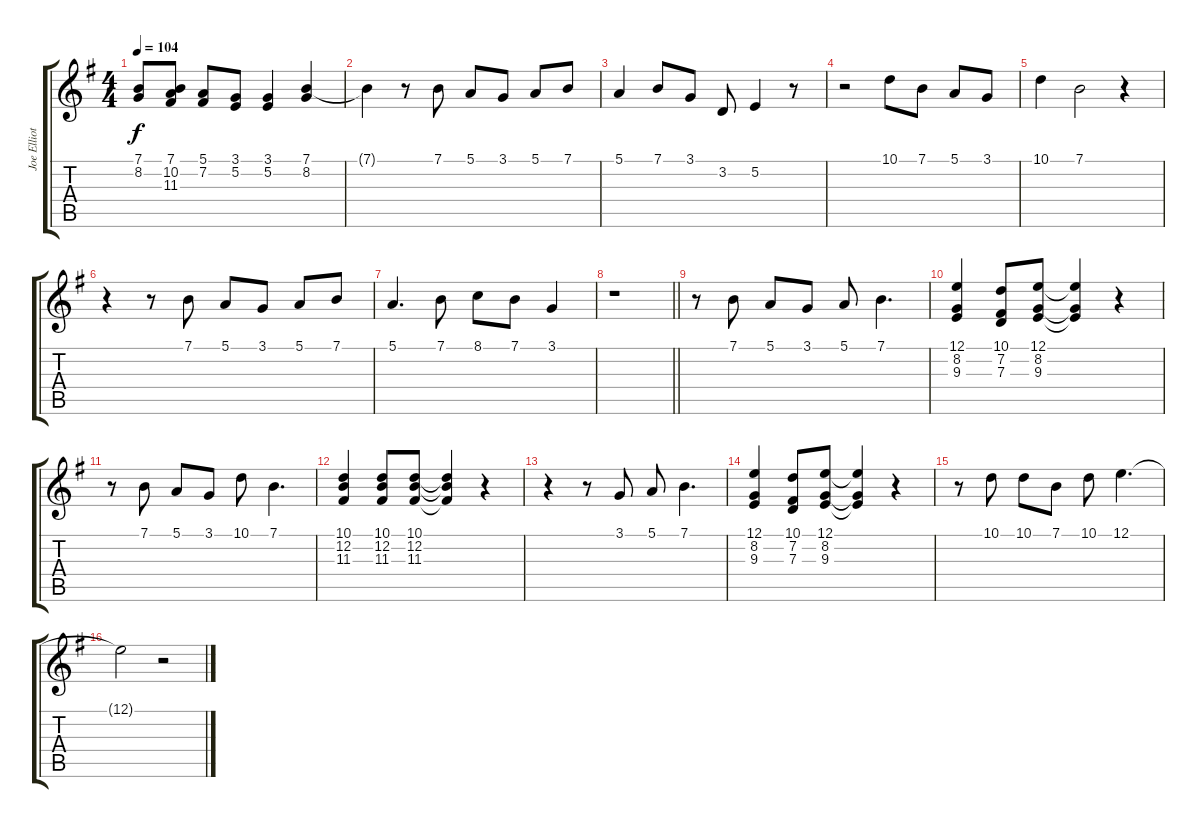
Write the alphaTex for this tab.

\track ("Joe Elliott" "Joe Elliot") {instrument lead1square}
\staff {score tabs}
\tuning (E4 B3 G3 D3 A2 E2) {hide}
\ts (4 4)
\tempo 104
\clef g2
\ks eminor
(7.1 8.2).8{dy f} (7.1 10.2 11.3).8 (5.1 7.2).8 (3.1 5.2).8 (3.1 5.2).4 (7.1 8.2).4 |
7.1{t}.4 r.8 7.1.8 5.1.8 3.1.8 5.1.8 7.1.8 |
5.1.4 7.1.8 3.1.8 3.2.8 5.2.4 r.8 |
r.2 10.1.8 7.1.8 5.1.8 3.1.8 |
10.1.4 7.1.2 r.4 |
r.4 r.8 7.1.8 5.1.8 3.1.8 5.1.8 7.1.8 |
5.1.4{d} 7.1.8 8.1.8 7.1.8 3.1.4 |
\barLineRight lightlight
r.1 |
r.8 7.1.8 5.1.8 3.1.8 5.1.8 7.1.4{d} |
(12.1 8.2 9.3).4 (10.1 7.2 7.3).8 (12.1 8.2 9.3).8 (12.1{t} 8.2{t} 9.3{t}).4 r.4 |
r.8 7.1.8 5.1.8 3.1.8 10.1.8 7.1.4{d} |
(10.1 12.2 11.3).4 (10.1 12.2 11.3).8 (10.1 12.2 11.3).8 (10.1{t} 12.2{t} 11.3{t}).4 r.4 |
r.4 r.8 3.1.8 5.1.8 7.1.4{d} |
(12.1 8.2 9.3).4 (10.1 7.2 7.3).8 (12.1 8.2 9.3).8 (12.1{t} 8.2{t} 9.3{t}).4 r.4 |
r.8 10.1.8 10.1.8 7.1.8 10.1.8 12.1.4{d} |
12.1{t}.2 r.2
